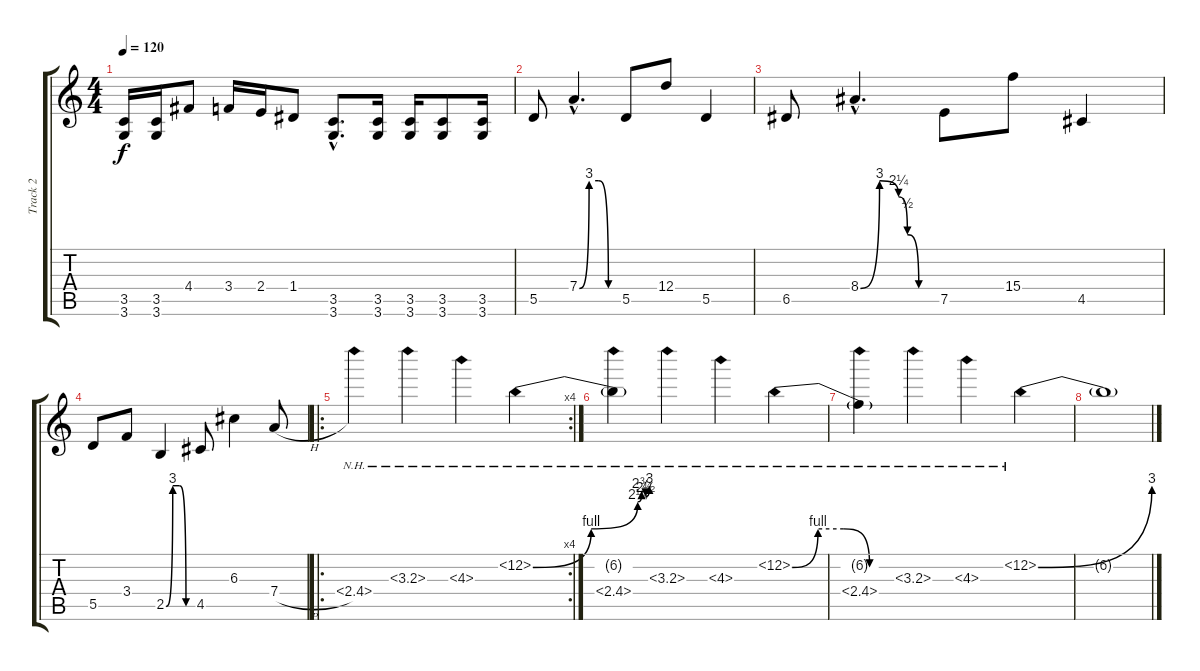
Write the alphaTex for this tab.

\track ("Track 2" "Track 2") {instrument electricguitarclean}
\staff {score tabs}
\tuning (E4 B3 G3 D3 A2 E2) {hide}
\ts (4 4)
\tempo 120
\clef g2
\ks c
(3.5 3.6).16{dy f} (3.5 3.6).16 4.4.8 3.4.16 2.4.16 1.4.8 (3.5{hac} 3.6{hac}).8{d} (3.5 3.6).16 (3.5 3.6).16 (3.5 3.6).8 (3.5 3.6).16 |
5.5.8 7.4{be (custom 0 0 15 12 30 12 45 0 60 0) hac}.4{d} 5.5.8 12.4.8 5.5.4 |
6.5.8 8.4{be (custom 0 0 15 12 30 9 37 2 46 0 50 0 52 0 54 0 60 0) hac}.4{d} 7.5.8 15.4.8 4.5.4 |
5.5.8 3.4.8 2.5{be (custom 0 0 15 12 30 12 45 0 60 0)}.4 4.5.8 6.3.4 7.4{h}.8 |
\ro
\rc 4
2.4{nh}.4 3.3{nh}.4 4.3{nh}.4 6.2{be (custom 0 0 30 4 54 9 56 11 58 10 60 12) nh}.4 |
(6.2{t} 2.4{nh}).4 3.3{nh}.4 4.3{nh}.4 6.2{be (custom 0 0 15 4 30 4 45 0 60 0) nh}.4 |
(6.2{t} 2.4{nh}).4 3.3{nh}.4 4.3{nh}.4 6.2{be (bend 0 0 60 12) nh}.4 |
6.2{t}.1
